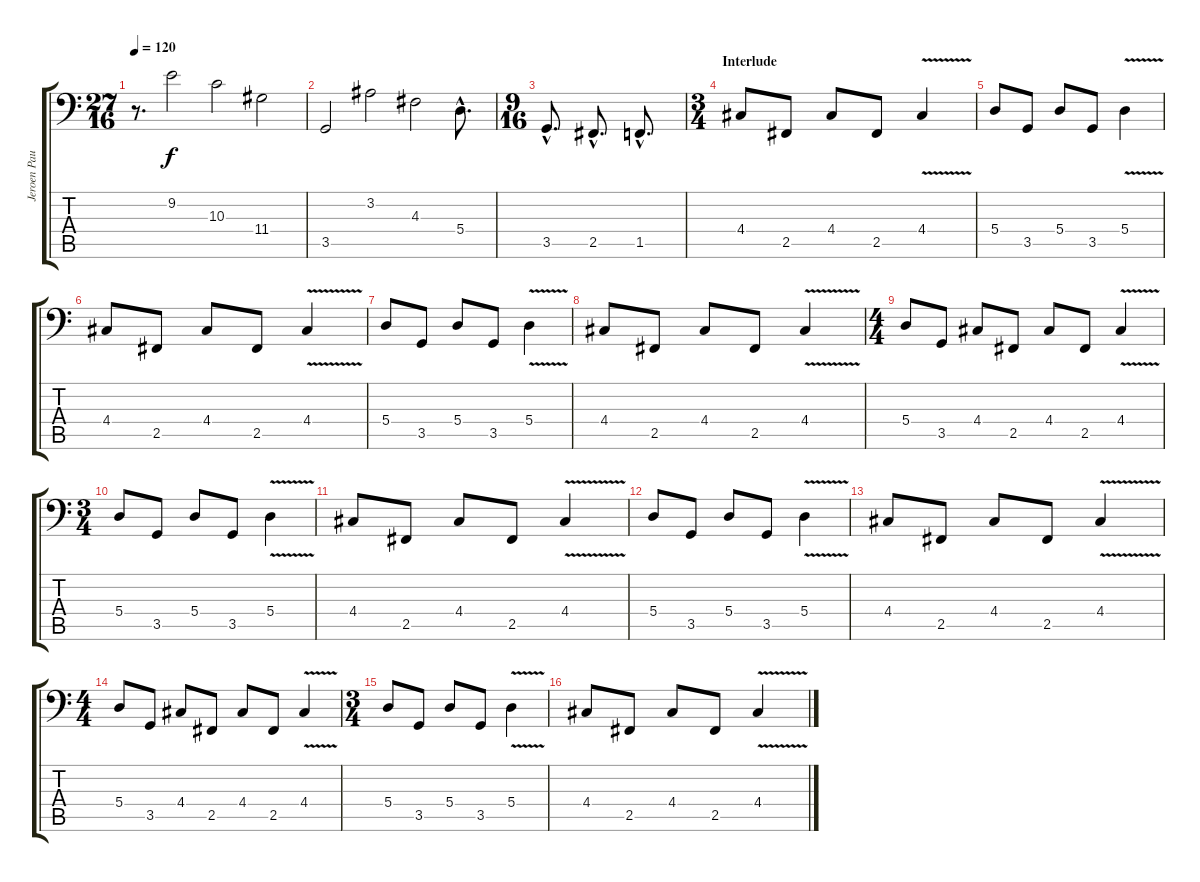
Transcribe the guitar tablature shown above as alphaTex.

\track ("Jeroen Paul Thesseling" "Jeroen Pau") {instrument electricbasspick}
\staff {score tabs}
\tuning (C3 G2 D2 A1 E1 B0) {hide}
\ts (27 16)
\tempo 120
\clef f4
\ks c
r.8{d dy f} 9.2.2 10.3.2 11.4.2 |
3.5.2 3.2.2 4.3.2 5.4{hac}.8{d} |
\ts (9 16)
3.5{hac}.8{d} 2.5{hac}.8{d} 1.5{hac}.8{d} |
\ts (3 4)
\section ("" "Interlude")
4.4.8 2.5.8 4.4.8 2.5.8 4.4{v}.4 |
5.4.8 3.5.8 5.4.8 3.5.8 5.4{v}.4 |
4.4.8 2.5.8 4.4.8 2.5.8 4.4{v}.4 |
5.4.8 3.5.8 5.4.8 3.5.8 5.4{v}.4 |
4.4.8 2.5.8 4.4.8 2.5.8 4.4{v}.4 |
\ts (4 4)
5.4.8 3.5.8 4.4.8 2.5.8 4.4.8 2.5.8 4.4{v}.4 |
\ts (3 4)
5.4.8 3.5.8 5.4.8 3.5.8 5.4{v}.4 |
4.4.8 2.5.8 4.4.8 2.5.8 4.4{v}.4 |
5.4.8 3.5.8 5.4.8 3.5.8 5.4{v}.4 |
4.4.8 2.5.8 4.4.8 2.5.8 4.4{v}.4 |
\ts (4 4)
5.4.8 3.5.8 4.4.8 2.5.8 4.4.8 2.5.8 4.4{v}.4 |
\ts (3 4)
5.4.8 3.5.8 5.4.8 3.5.8 5.4{v}.4 |
4.4.8 2.5.8 4.4.8 2.5.8 4.4{v}.4
